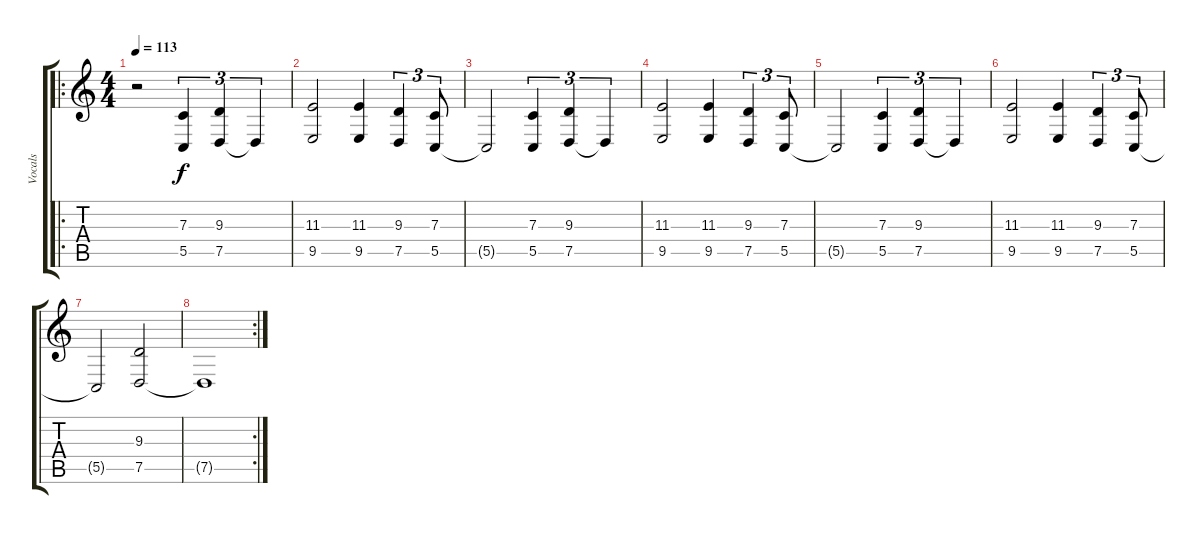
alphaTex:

\track ("Vocals" "Vocals") {instrument synthvoice}
\staff {score tabs}
\tuning (D4 A3 F3 C3 G2 C2) {hide}
\ro
\ts (4 4)
\tempo 113
\clef g2
\ks c
r.2{dy f} (7.3 5.5).4{tu (3 2)} (9.3 7.5).4{tu (3 2)} 7.5{t}.4{tu (3 2)} |
(11.3 9.5).2 (11.3 9.5).4 (9.3 7.5).4{tu (3 2)} (7.3 5.5).8{tu (3 2)} |
5.5{t}.2 (7.3 5.5).4{tu (3 2)} (9.3 7.5).4{tu (3 2)} 7.5{t}.4{tu (3 2)} |
(11.3 9.5).2 (11.3 9.5).4 (9.3 7.5).4{tu (3 2)} (7.3 5.5).8{tu (3 2)} |
5.5{t}.2 (7.3 5.5).4{tu (3 2)} (9.3 7.5).4{tu (3 2)} 7.5{t}.4{tu (3 2)} |
(11.3 9.5).2 (11.3 9.5).4 (9.3 7.5).4{tu (3 2)} (7.3 5.5).8{tu (3 2)} |
5.5{t}.2 (9.3 7.5).2 |
\rc 2
7.5{t}.1
